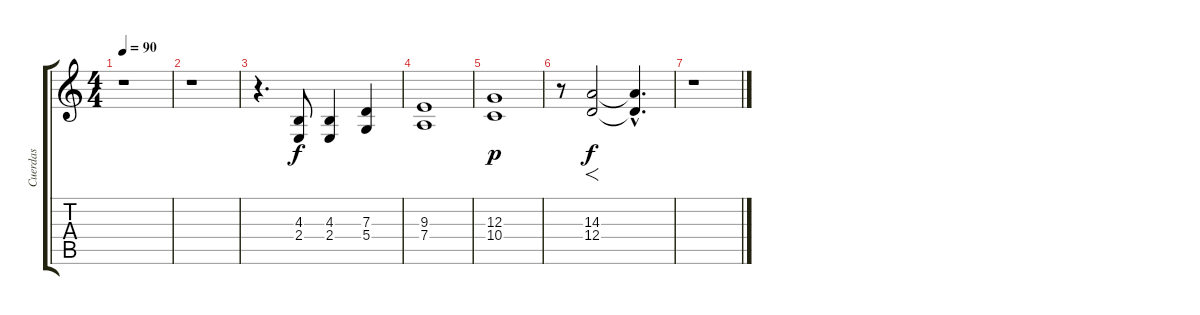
\track ("Cuerdas" "Cuerdas") {instrument violin}
\staff {score tabs}
\tuning (E4 B3 G3 D3 A2 E2) {hide}
\ts (4 4)
\tempo 90
\clef g2
\ks c
r.1{dy ppp} |
r.1 |
r.4{d} (4.3 2.4).8{dy f} (4.3 2.4).4 (7.3 5.4).4 |
(9.3 7.4).1 |
(12.3 10.4).1{dy p} |
r.8 (14.3 12.4).2{f dy f} (14.3{hac t} 12.4{hac t}).4{d} |
r.1
